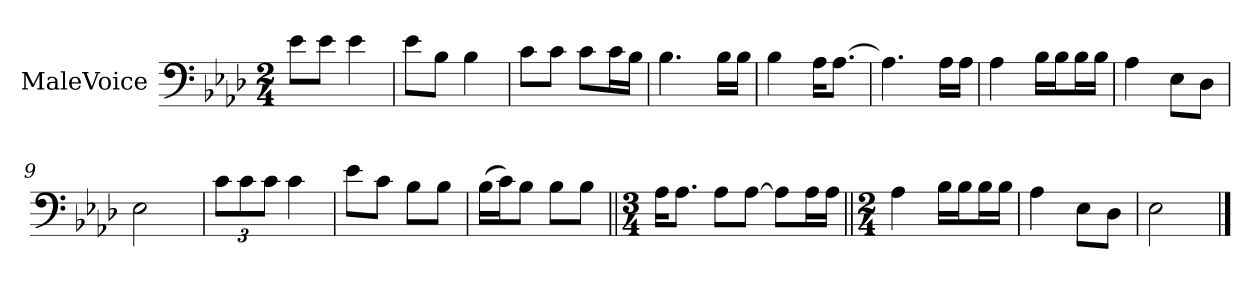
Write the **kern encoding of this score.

**kern
*part1
*staff1
*I"MaleVoice
*clefF4
*k[b-e-a-d-]
*M2/4
*MM72
=
8e-\L
8e-\J
4e-
=2
8e-\L
8B-\J
4B-
=3
8c\L
8c\J
8c\L
16c\L
16B-\JJ
=4
4.B-
16B-\LL
16B-\JJ
=5
4B-
16A-\KL
[8.A-\J
=6
4.A-]
16A-\LL
16A-\JJ
=7
4A-
16B-\LL
16B-\J
16B-\L
16B-\JJ
=8
4A-
8E-\L
8D-\J
=9
2E-
=10
12c\L
12c\
12c\J
4c
=11
8e-\L
8c\J
8B-\L
8B-\J
=12
(16B-\LL
16c\J)
8B-\J
8B-\L
8B-\J
=13||
*M3/4
16A-\KL
8.A-\J
8A-\L
[8A-\J
8A-\L]
16A-\L
16A-\JJ
=14||
*M2/4
4A-
16B-\LL
16B-\J
16B-\L
16B-\JJ
=15
4A-
8E-\L
8D-\J
=16
2E-
==
*-
